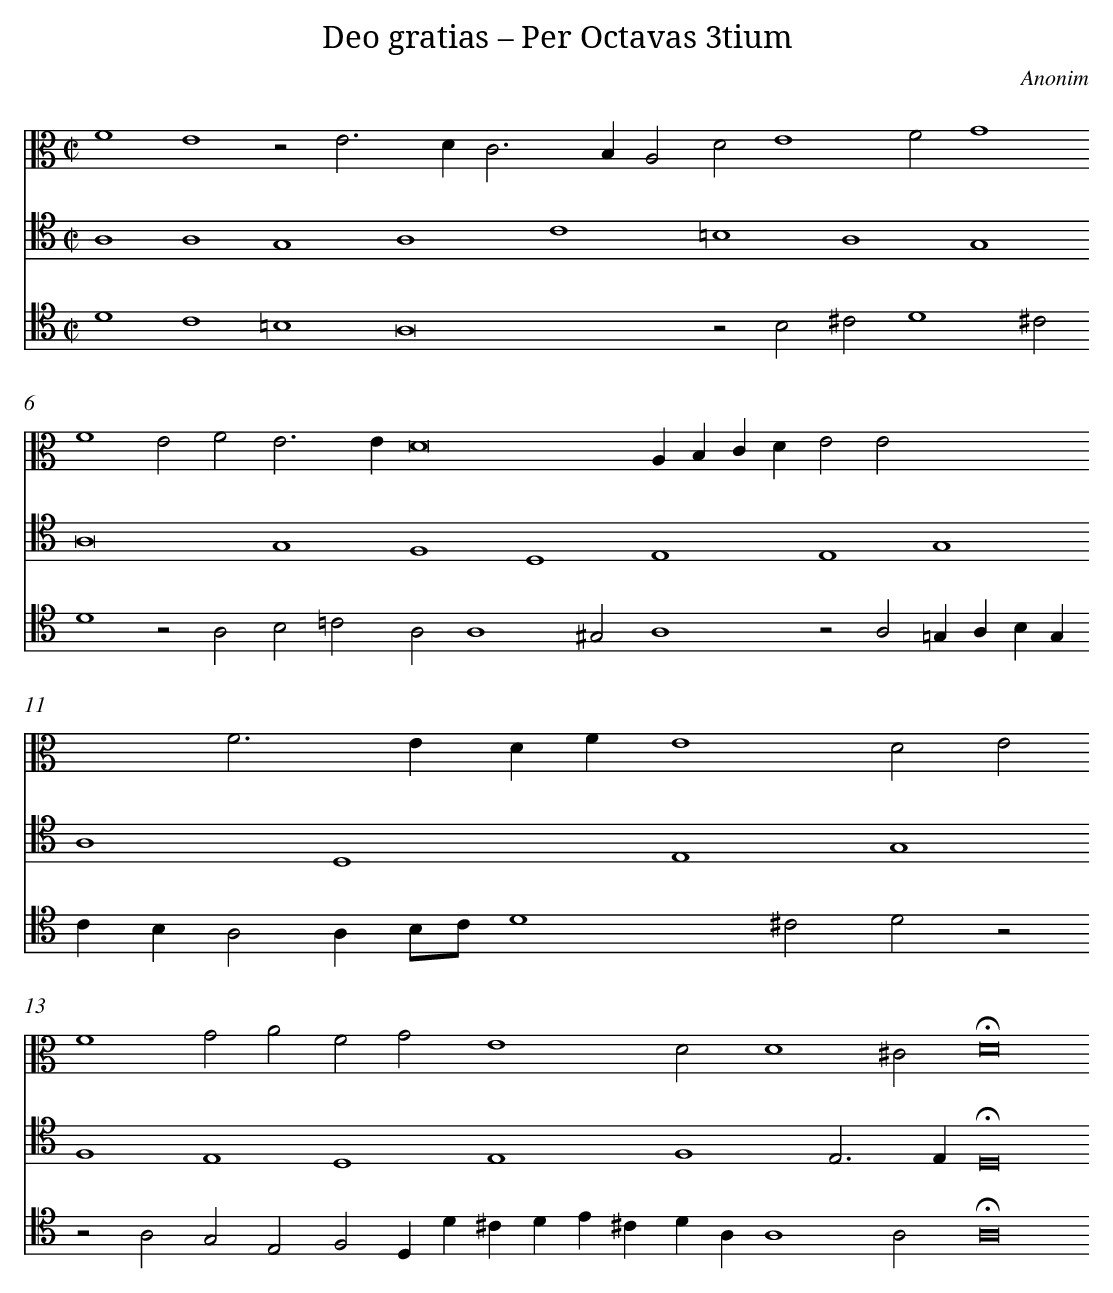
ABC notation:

X:1
T: Deo gratias – Per Octavas 3tium
C: Anonim
L: 1/4
M: C|
V: 1 clef=alto
V: 2 clef=tenor
V: 3 clef=tenor
K: C
[V:1] F4E4 [|]
[V:2] A,4A,4 [|]
[V:3] D4C4 [|]
[V:1] z2E2>D2C3 [|]
[V:2] G,4A,4 [|]
[V:3] =B,4A,8 [|]
[V:1] B,A,2D2E4 [|]
[V:2] C4=B,4 [|]
[V:3] z2B,2 [|]
[V:1] F2G4 [|]
[V:2] A,4G,4 [|]
[V:3] ^C2D4^C2 [|]
[V:1] F4E2F2 [|]
[V:2] A,8 [|]
[V:3] D4z2A,2 [|]
[V:1] E2>E2D8 [|]
[V:2] G,4F,4 [|]
[V:3] B,2=C2A,2A,4 [|]
[V:1] A,B,CD [|]
[V:2] D,4E,4 [|]
[V:3] ^G,2A,4 [|]
[V:1] E2E2x4 [|]
[V:2] E,4G,4 [|]
[V:3] z2A,2=G,A,B,G, [|]
[V:1] x2F2>E2DF [|]
[V:2] A,4D,4 [|]
[V:3] CB,A,2A,B,/C/D4 [|]
[V:1] E4D2E2 [|]
[V:2] E,4G,4 [|]
[V:3] ^C2D2z2 [|]
[V:1] F4G2A2 [|]
[V:2] F,4E,4 [|]
[V:3] z2A,2G,2E,2 [|]
[V:1] F2G2E4 [|]
[V:2] D,4E,4 [|]
[V:3] F,2D,D^CDE^C [|]
[V:1] D2D4^C2 [|]
[V:2] F,4E,3E, [|]
[V:3] DA,A,4A,2 [|]
[V:1] !fermata!D8 [|]
[V:2] !fermata!D,8 [|]
[V:3] !fermata!A,8 [|]
